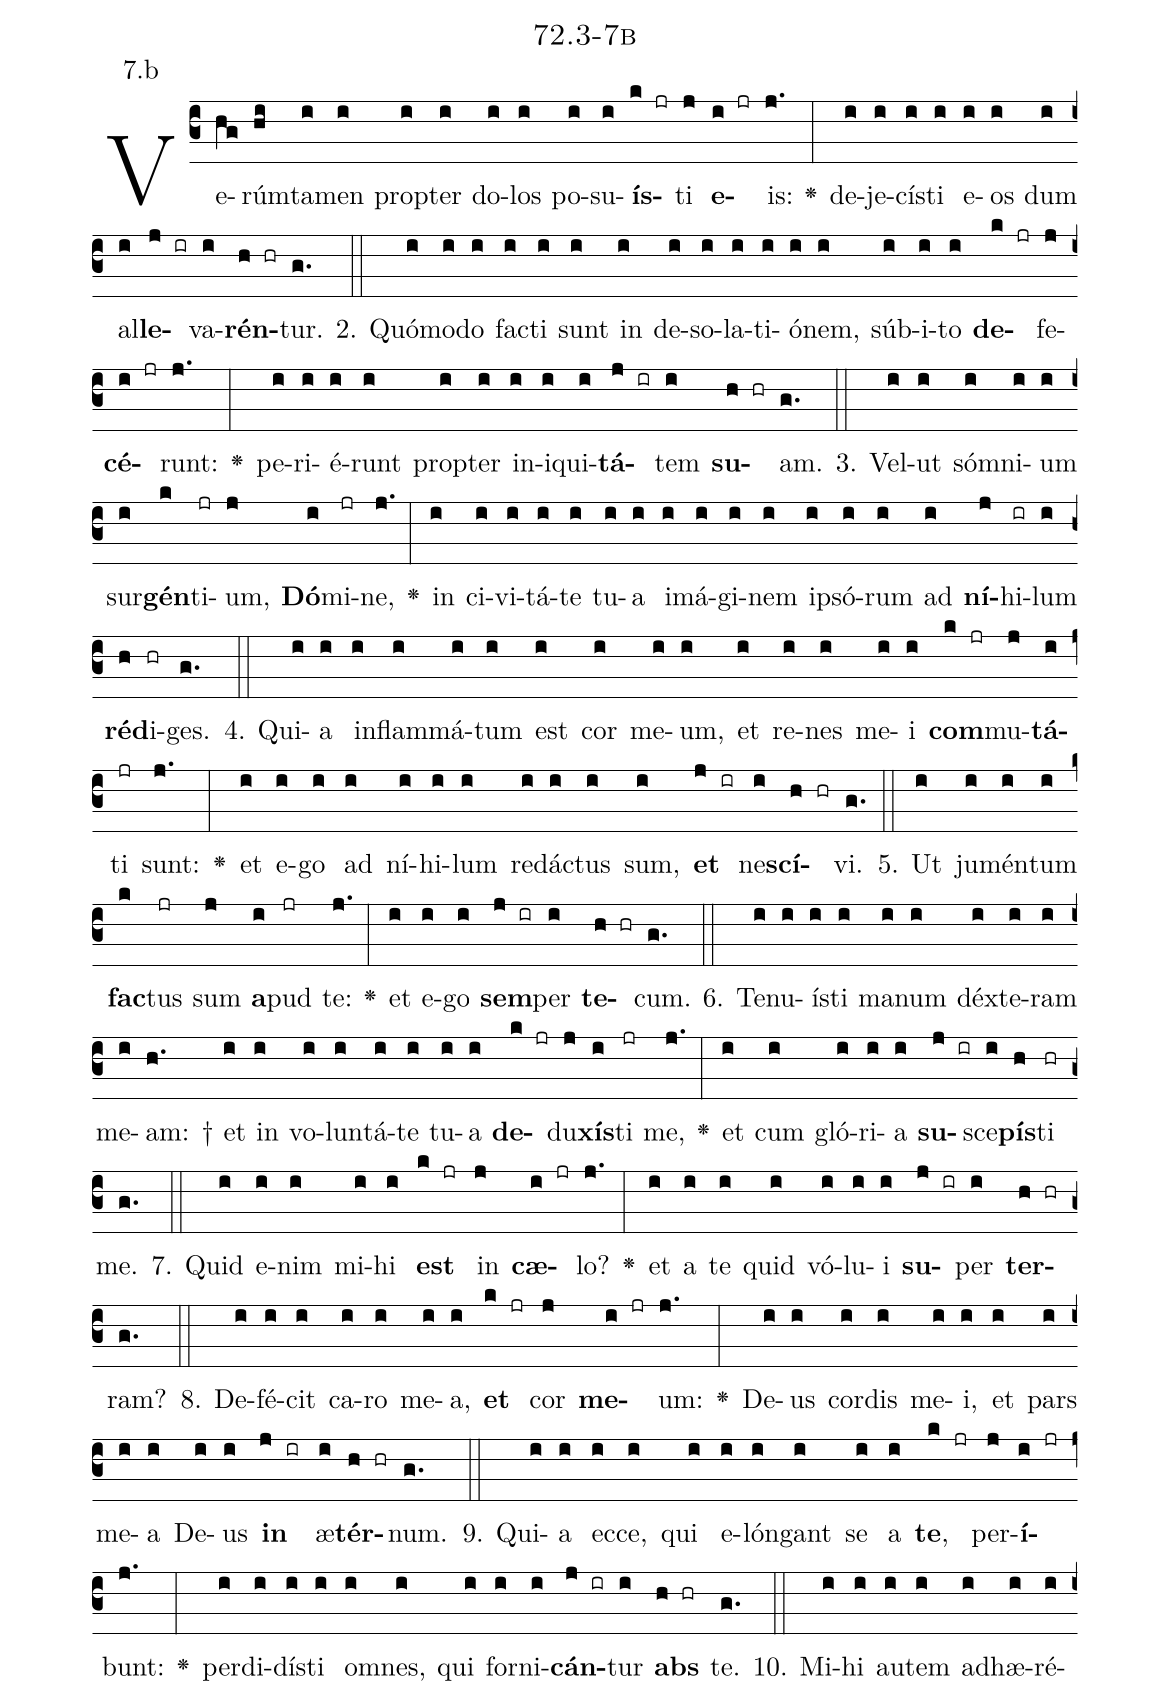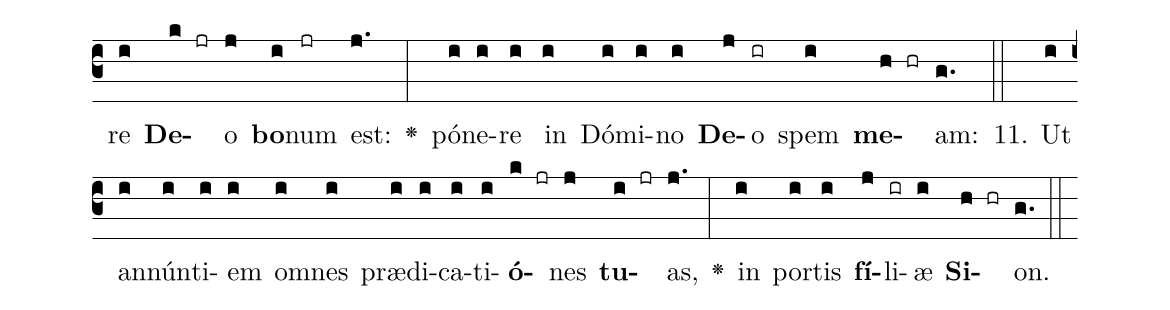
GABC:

name: 72.3-7b;
annotation: 7.b;
%%
(c3)Ve(hg)rúm(hi)ta(i)men(i) prop(i)ter(i) do(i)los(i) po(i)su(i)<b>ís</b>(k jr)ti(j) <b>e</b>(i jr)is:(j.) <v>\greheightstar</v>(:) de(i)je(i)cís(i)ti(i) e(i)os(i) dum(i) al(i)<b>le</b>(j ir)va(i)<b>rén</b>(h hr)tur.(g.) (::)
2. Quó(i)mo(i)do(i) fac(i)ti(i) sunt(i) in(i) de(i)so(i)la(i)ti(i)ó(i)nem,(i) súb(i)i(i)to(i) <b>de</b>(k jr)fe(j)<b>cé</b>(i jr)runt:(j.) <v>\greheightstar</v>(:) pe(i)ri(i)é(i)runt(i) prop(i)ter(i) in(i)i(i)qui(i)<b>tá</b>(j ir)tem(i) <b>su</b>(h hr)am.(g.) (::)
3. Vel(i)ut(i) sóm(i)ni(i)um(i) sur(i)<b>gén</b>(k)ti(jr)um,(j) <b>Dó</b>(i)mi(jr)ne,(j.) <v>\greheightstar</v>(:) in(i) ci(i)vi(i)tá(i)te(i) tu(i)a(i) i(i)má(i)gi(i)nem(i) ip(i)só(i)rum(i) ad(i) <b>ní</b>(j)hi(ir)lum(i) <b>réd</b>(h)i(hr)ges.(g.) (::)
4. Qui(i)a(i) in(i)flam(i)má(i)tum(i) est(i) cor(i) me(i)um,(i) et(i) re(i)nes(i) me(i)i(i) <b>com</b>(k jr)mu(j)<b>tá</b>(i)ti(jr) sunt:(j.) <v>\greheightstar</v>(:) et(i) e(i)go(i) ad(i) ní(i)hi(i)lum(i) red(i)ác(i)tus(i) sum,(i) <b>et</b>(j ir) ne(i)<b>scí</b>(h hr)vi.(g.) (::)
5. Ut(i) ju(i)mén(i)tum(i) <b>fac</b>(k)tus(jr) sum(j) <b>a</b>(i)pud(jr) te:(j.) <v>\greheightstar</v>(:) et(i) e(i)go(i) <b>sem</b>(j ir)per(i) <b>te</b>(h hr)cum.(g.) (::)
6. Te(i)nu(i)ís(i)ti(i) ma(i)num(i) déx(i)te(i)ram(i) me(i)am: †(h.) et(i) in(i) vo(i)lun(i)tá(i)te(i) tu(i)a(i) <b>de</b>(k jr)du(j)<b>xís</b>(i)ti(jr) me,(j.) <v>\greheightstar</v>(:) et(i) cum(i) gló(i)ri(i)a(i) <b>su</b>(j ir)sce(i)<b>pís</b>(h)ti(hr) me.(g.) (::)
7. Quid(i) e(i)nim(i) mi(i)hi(i) <b>est</b>(k jr) in(j) <b>cæ</b>(i jr)lo?(j.) <v>\greheightstar</v>(:) et(i) a(i) te(i) quid(i) vó(i)lu(i)i(i) <b>su</b>(j ir)per(i) <b>ter</b>(h hr)ram?(g.) (::)
8. De(i)fé(i)cit(i) ca(i)ro(i) me(i)a,(i) <b>et</b>(k jr) cor(j) <b>me</b>(i jr)um:(j.) <v>\greheightstar</v>(:) De(i)us(i) cor(i)dis(i) me(i)i,(i) et(i) pars(i) me(i)a(i) De(i)us(i) <b>in</b>(j ir) æ(i)<b>tér</b>(h hr)num.(g.) (::)
9. Qui(i)a(i) ec(i)ce,(i) qui(i) e(i)lón(i)gant(i) se(i) a(i) <b>te</b>,(k jr) per(j)<b>í</b>(i jr)bunt:(j.) <v>\greheightstar</v>(:) per(i)di(i)dís(i)ti(i) om(i)nes,(i) qui(i) for(i)ni(i)<b>cán</b>(j ir)tur(i) <b>abs</b>(h hr) te.(g.) (::)
10. Mi(i)hi(i) au(i)tem(i) ad(i)hæ(i)ré(i)re(i) <b>De</b>(k jr)o(j) <b>bo</b>(i)num(jr) est:(j.) <v>\greheightstar</v>(:) pó(i)ne(i)re(i) in(i) Dó(i)mi(i)no(i) <b>De</b>(j)o(ir) spem(i) <b>me</b>(h hr)am:(g.) (::)
11. Ut(i) an(i)nún(i)ti(i)em(i) om(i)nes(i) præ(i)di(i)ca(i)ti(i)<b>ó</b>(k jr)nes(j) <b>tu</b>(i jr)as,(j.) <v>\greheightstar</v>(:) in(i) por(i)tis(i) <b>fí</b>(j)li(ir)æ(i) <b>Si</b>(h hr)on.(g.) (::)
